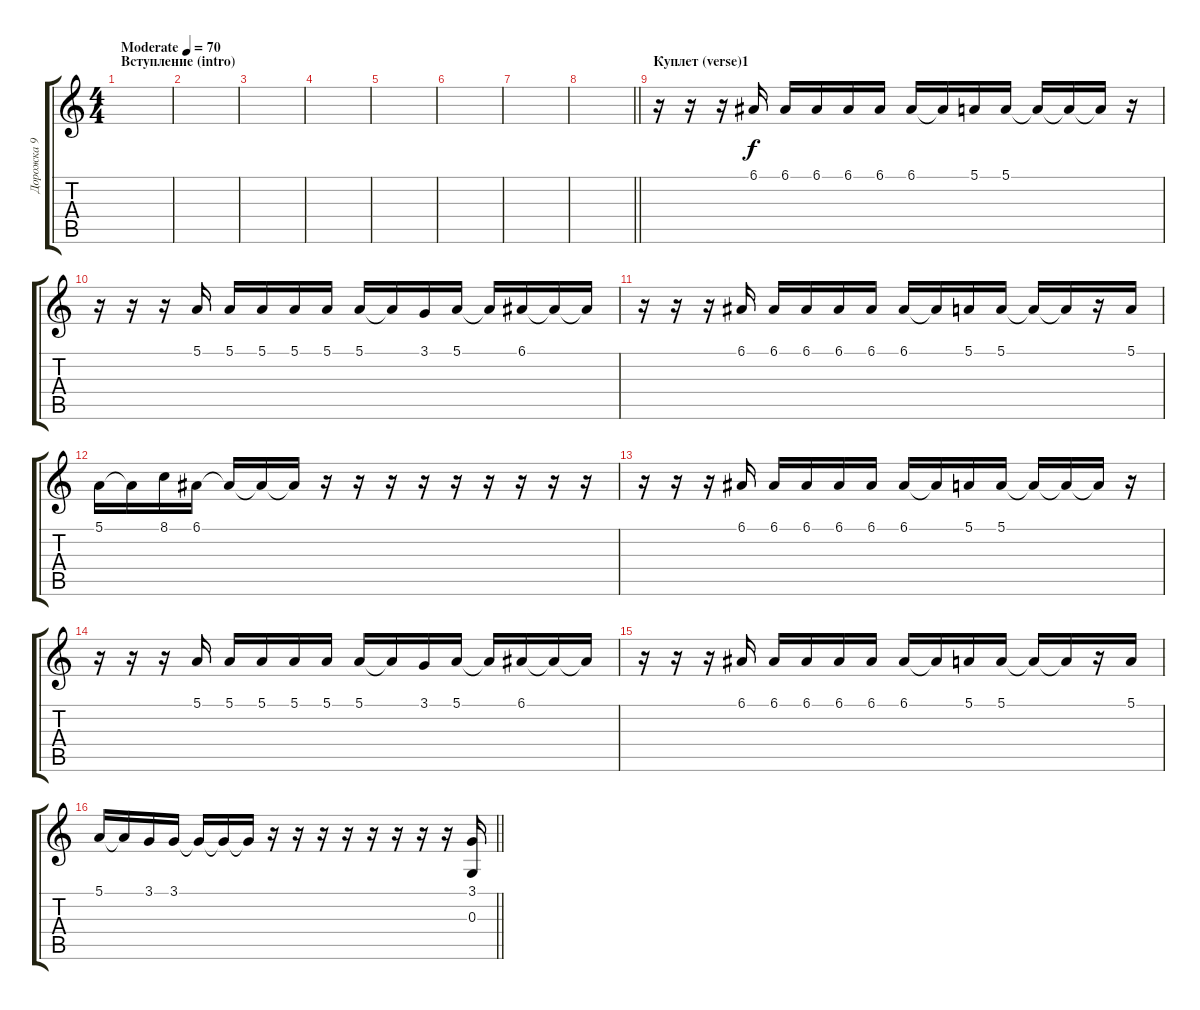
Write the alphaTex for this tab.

\track ("Дорожка 9" "Дорожка 9") {instrument lead1square}
\staff {score tabs}
\tuning (E4 B3 G3 D3 A2 E2) {hide}
\ts (4 4)
\section ("" "Вступление (intro)")
\tempo (70 "Moderate")
\clef g2
\ks c
|
|
|
|
|
|
|
\barLineRight lightlight
|
\section ("" "Куплет (verse)1")
r.16 r.16 r.16 6.1.16 6.1.16 6.1.16 6.1.16 6.1.16 6.1.16 6.1{t}.16 5.1.16 5.1.16 5.1{t}.16 5.1{t}.16 5.1{t}.16 r.16 |
r.16 r.16 r.16 5.1.16 5.1.16 5.1.16 5.1.16 5.1.16 5.1.16 5.1{t}.16 3.1.16 5.1.16 5.1{t}.16 6.1.16 6.1{t}.16 6.1{t}.16 |
r.16 r.16 r.16 6.1.16 6.1.16 6.1.16 6.1.16 6.1.16 6.1.16 6.1{t}.16 5.1.16 5.1.16 5.1{t}.16 5.1{t}.16 r.16 5.1.16 |
5.1.16 5.1{t}.16 8.1.16 6.1.16 6.1{t}.16 6.1{t}.16 6.1{t}.16 r.16 r.16 r.16 r.16 r.16 r.16 r.16 r.16 r.16 |
r.16 r.16 r.16 6.1.16 6.1.16 6.1.16 6.1.16 6.1.16 6.1.16 6.1{t}.16 5.1.16 5.1.16 5.1{t}.16 5.1{t}.16 5.1{t}.16 r.16 |
r.16 r.16 r.16 5.1.16 5.1.16 5.1.16 5.1.16 5.1.16 5.1.16 5.1{t}.16 3.1.16 5.1.16 5.1{t}.16 6.1.16 6.1{t}.16 6.1{t}.16 |
r.16 r.16 r.16 6.1.16 6.1.16 6.1.16 6.1.16 6.1.16 6.1.16 6.1{t}.16 5.1.16 5.1.16 5.1{t}.16 5.1{t}.16 r.16 5.1.16 |
\barLineRight lightlight
5.1.16 5.1{t}.16 3.1.16 3.1.16 3.1{t}.16 3.1{t}.16 3.1{t}.16 r.16 r.16 r.16 r.16 r.16 r.16 r.16 r.16 (3.1 0.3).16
